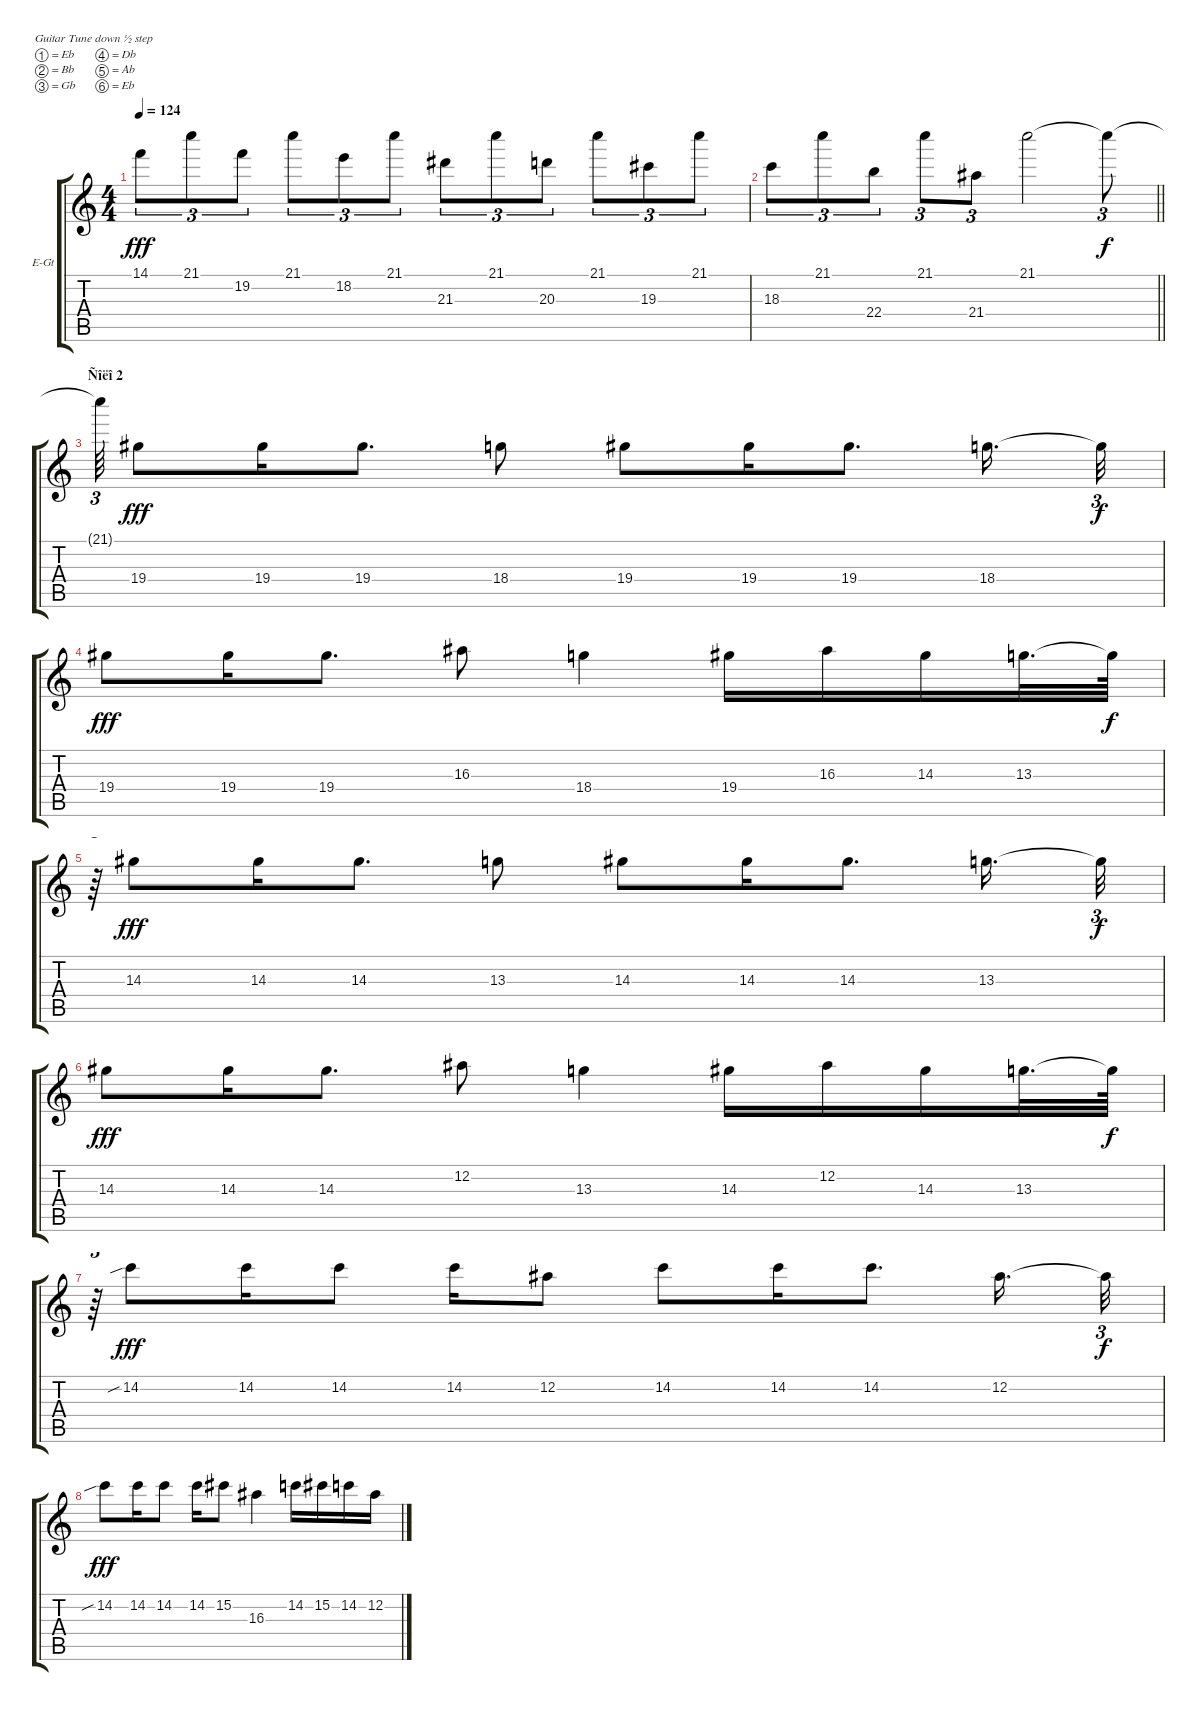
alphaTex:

\bracketExtendMode groupsimilarinstruments
\firstSystemTrackNameOrientation horizontal
\otherSystemsTrackNameOrientation horizontal
\track ("Гитара 1" "E-Gt") {instrument distortionguitar}
\staff {score tabs}
\tuning (Eb4 Bb3 Gb3 Db3 Ab2 Eb2)
\ts (4 4)
\tempo 124
\clef g2
\ks c
14.1.8{tu (3 2) dy fff} 21.1.8{tu (3 2)} 19.2.8{tu (3 2)} 21.1.8{tu (3 2)} 18.2.8{tu (3 2)} 21.1.8{tu (3 2)} 21.3.8{tu (3 2)} 21.1.8{tu (3 2)} 20.3.8{tu (3 2)} 21.1.8{tu (3 2)} 19.3.8{tu (3 2)} 21.1.8{tu (3 2)} |
\barLineRight lightlight
18.3.8{tu (3 2)} 21.1.8{tu (3 2)} 22.4.8{tu (3 2)} 21.1.8{tu (3 2)} 21.4.8{tu (3 2)} 21.1.2 21.1{t}.8{tu (3 2) dy f} |
\section ("" "Ñîëî 2")
21.1{t}.64{tu (3 2)} 19.4.8{dy fff} 19.4.16 19.4.8{d} 18.4.8 19.4.8 19.4.16 19.4.8{d} 18.4.16{d} 18.4{t}.32{tu (3 2) dy f} |
19.4.8{dy fff} 19.4.16 19.4.8{d} 16.3.8 18.4.4 19.4.16 16.3.16 14.3.16 13.3.32{d} 13.3{t}.64{dy f} |
\scale
0.505459 r.64{tu (3 2)} 14.3.8{dy fff} 14.3.16 14.3.8{d} 13.3.8 14.3.8 14.3.16 14.3.8{d} 13.3.16{d} 13.3{t}.32{tu (3 2) dy f} |
\scale
0.494382 14.3.8{dy fff} 14.3.16 14.3.8{d} 12.2.8 13.3.4 14.3.16 12.2.16 14.3.16 13.3.32{d} 13.3{t}.64{dy f} |
\scale
0.497485 r.64{tu (3 2)} 14.2{sib}.8{dy fff} 14.2.16 14.2.8 14.2.16 12.2.8 14.2.8 14.2.16 14.2.8{d} 12.2.16{d} 12.2{t}.32{tu (3 2) dy f} |
\scale
0.500935 14.2{sib}.8{dy fff} 14.2.16 14.2.8 14.2.16 15.2.8 16.3.4 14.2.16 15.2.16 14.2.16 12.2.16
